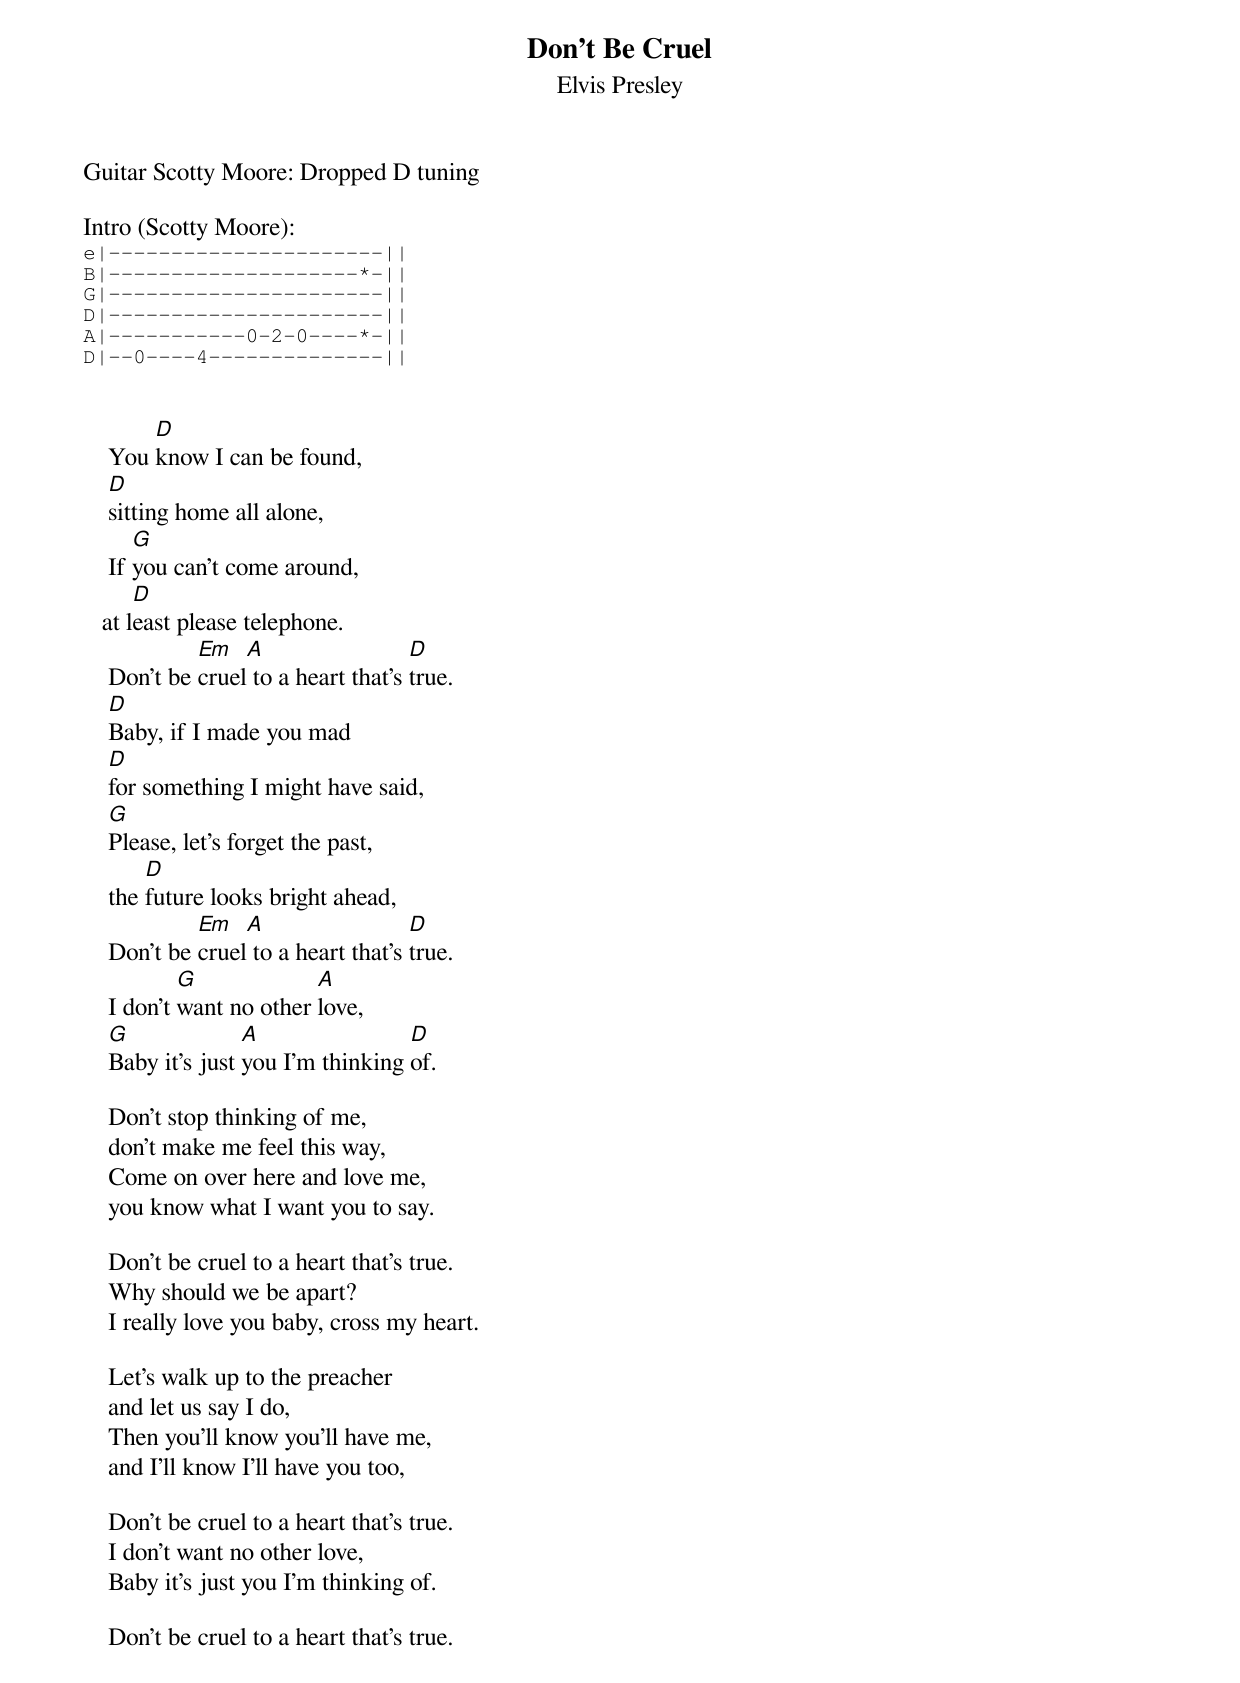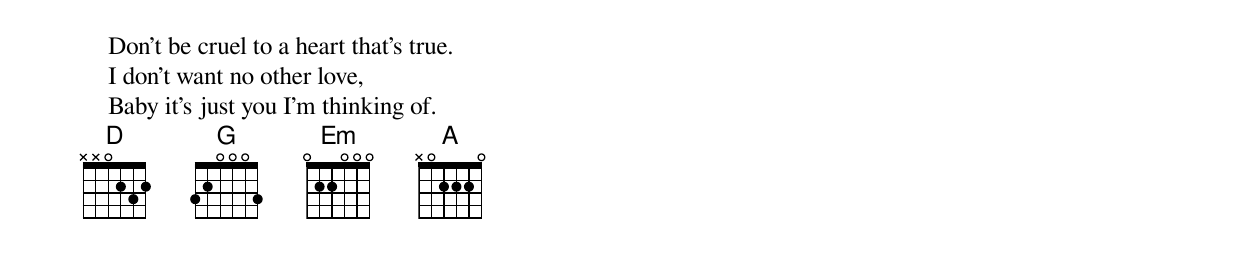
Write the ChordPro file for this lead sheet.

{title: Don't Be Cruel}
{subtitle: Elvis Presley}


Guitar Scotty Moore: Dropped D tuning

Intro (Scotty Moore):
{sot}
e|----------------------||
B|--------------------*-||
G|----------------------||
D|----------------------||
A|-----------0-2-0----*-||
D|--0----4--------------||
{eot}


    You [D]know I can be found,
    [D]sitting home all alone,
    If [G]you can't come around,
   at l[D]east please telephone.
    Don't be [Em]cruel[A] to a heart that's [D]true.
    [D]Baby, if I made you mad
    [D]for something I might have said,
    [G]Please, let's forget the past,
    the [D]future looks bright ahead,
    Don't be [Em]cruel[A] to a heart that's [D]true.
    I don't [G]want no other [A]love,
    [G]Baby it's just [A]you I'm thinking [D]of.

    Don't stop thinking of me,
    don't make me feel this way,
    Come on over here and love me,
    you know what I want you to say.

    Don't be cruel to a heart that's true.
    Why should we be apart?
    I really love you baby, cross my heart.

    Let's walk up to the preacher
    and let us say I do,
    Then you'll know you'll have me,
    and I'll know I'll have you too,

    Don't be cruel to a heart that's true.
    I don't want no other love,
    Baby it's just you I'm thinking of.

    Don't be cruel to a heart that's true.
    Don't be cruel to a heart that's true.
    I don't want no other love,
    Baby it's just you I'm thinking of.
